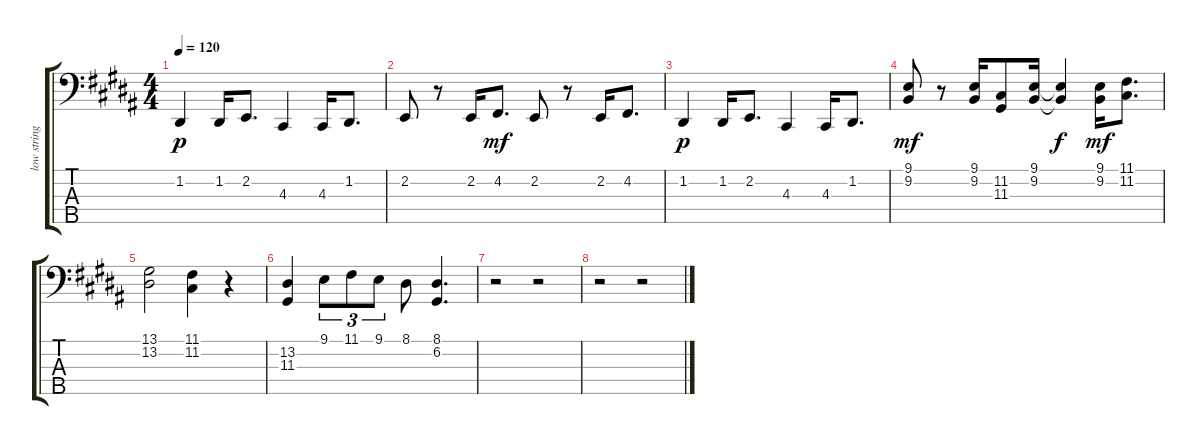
\track ("low strings" "low string") {instrument stringensemble1}
\staff {score tabs}
\tuning (G2 D2 A1 E1 B0) {hide}
\ts (4 4)
\tempo 120
\clef f4
\ks b
1.2.4{dy p} 1.2.16 2.2.8{d} 4.3.4 4.3.16 1.2.8{d} |
2.2.8 r.8 2.2.16 4.2.8{d dy mf} 2.2.8 r.8 2.2.16 4.2.8{d} |
1.2.4{dy p} 1.2.16 2.2.8{d} 4.3.4 4.3.16 1.2.8{d} |
(9.1 9.2).8{dy mf} r.8 (9.1 9.2).16 (11.2 11.3).8 (9.1 9.2).16 (9.1{t} 9.2{t}).4{dy f} (9.1 9.2).16{dy mf} (11.1 11.2).8{d} |
(13.1 13.2).2 (11.1 11.2).4 r.4 |
(13.2 11.3).4 9.1.8{tu (3 2)} 11.1.8{tu (3 2)} 9.1.8{tu (3 2)} 8.1.8 (8.1 6.2).4{d} |
r.2 r.2 |
r.2 r.2
